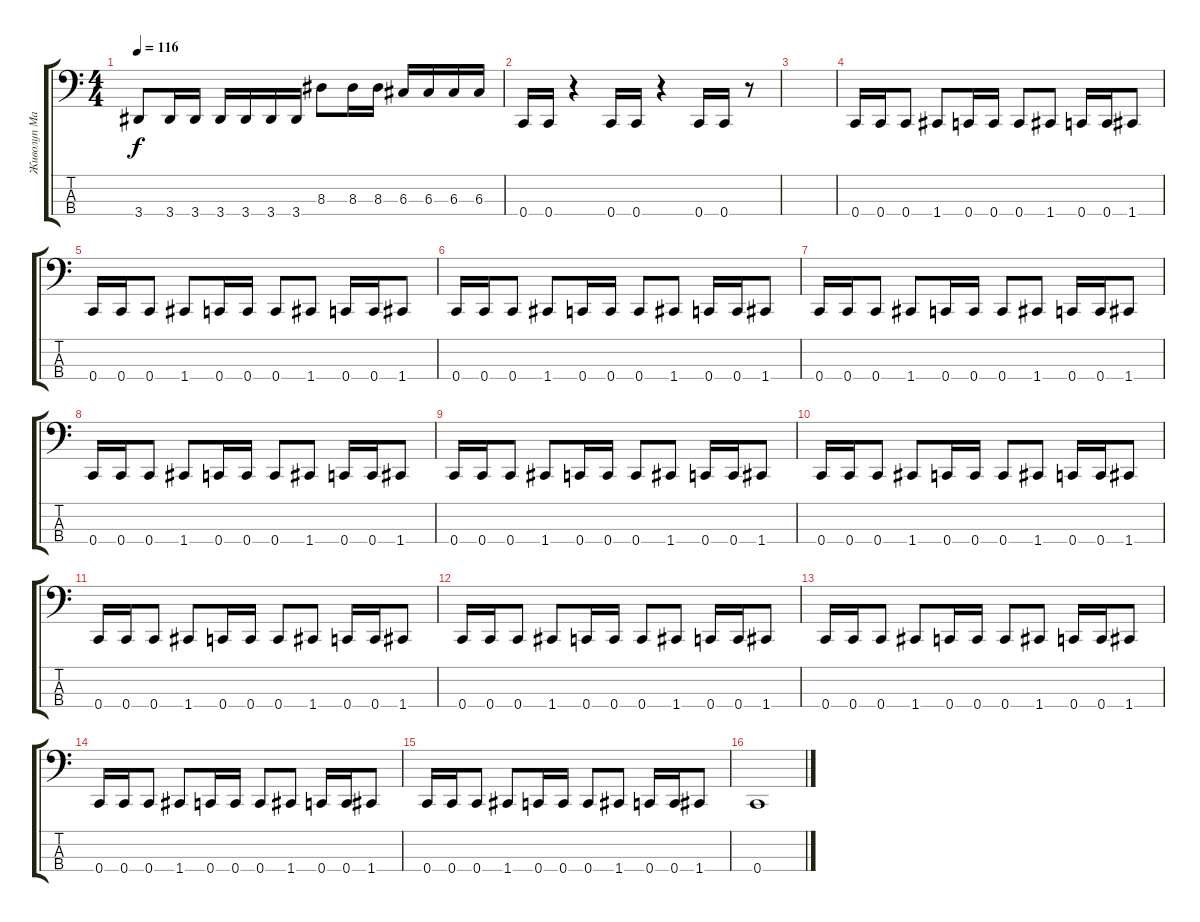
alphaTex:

\track ("Живолуп Максим" "Живолуп Ма") {instrument electricbassfinger}
\staff {score tabs}
\tuning (F2 C2 G1 C1) {hide}
\ts (4 4)
\tempo 116
\clef f4
\ks c
3.4.8{dy f} 3.4.16 3.4.16 3.4.16 3.4.16 3.4.16 3.4.16 8.3.8 8.3.16 8.3.16 6.3.16 6.3.16 6.3.16 6.3.16 |
0.4.16 0.4.16 r.4 0.4.16 0.4.16 r.4 0.4.16 0.4.16 r.8 |
|
0.4.16 0.4.16 0.4.8 1.4.8 0.4.16 0.4.16 0.4.8 1.4.8 0.4.16 0.4.16 1.4.8 |
0.4.16 0.4.16 0.4.8 1.4.8 0.4.16 0.4.16 0.4.8 1.4.8 0.4.16 0.4.16 1.4.8 |
0.4.16 0.4.16 0.4.8 1.4.8 0.4.16 0.4.16 0.4.8 1.4.8 0.4.16 0.4.16 1.4.8 |
0.4.16 0.4.16 0.4.8 1.4.8 0.4.16 0.4.16 0.4.8 1.4.8 0.4.16 0.4.16 1.4.8 |
0.4.16 0.4.16 0.4.8 1.4.8 0.4.16 0.4.16 0.4.8 1.4.8 0.4.16 0.4.16 1.4.8 |
0.4.16 0.4.16 0.4.8 1.4.8 0.4.16 0.4.16 0.4.8 1.4.8 0.4.16 0.4.16 1.4.8 |
0.4.16 0.4.16 0.4.8 1.4.8 0.4.16 0.4.16 0.4.8 1.4.8 0.4.16 0.4.16 1.4.8 |
0.4.16 0.4.16 0.4.8 1.4.8 0.4.16 0.4.16 0.4.8 1.4.8 0.4.16 0.4.16 1.4.8 |
0.4.16 0.4.16 0.4.8 1.4.8 0.4.16 0.4.16 0.4.8 1.4.8 0.4.16 0.4.16 1.4.8 |
0.4.16 0.4.16 0.4.8 1.4.8 0.4.16 0.4.16 0.4.8 1.4.8 0.4.16 0.4.16 1.4.8 |
0.4.16 0.4.16 0.4.8 1.4.8 0.4.16 0.4.16 0.4.8 1.4.8 0.4.16 0.4.16 1.4.8 |
0.4.16 0.4.16 0.4.8 1.4.8 0.4.16 0.4.16 0.4.8 1.4.8 0.4.16 0.4.16 1.4.8 |
0.4.1
